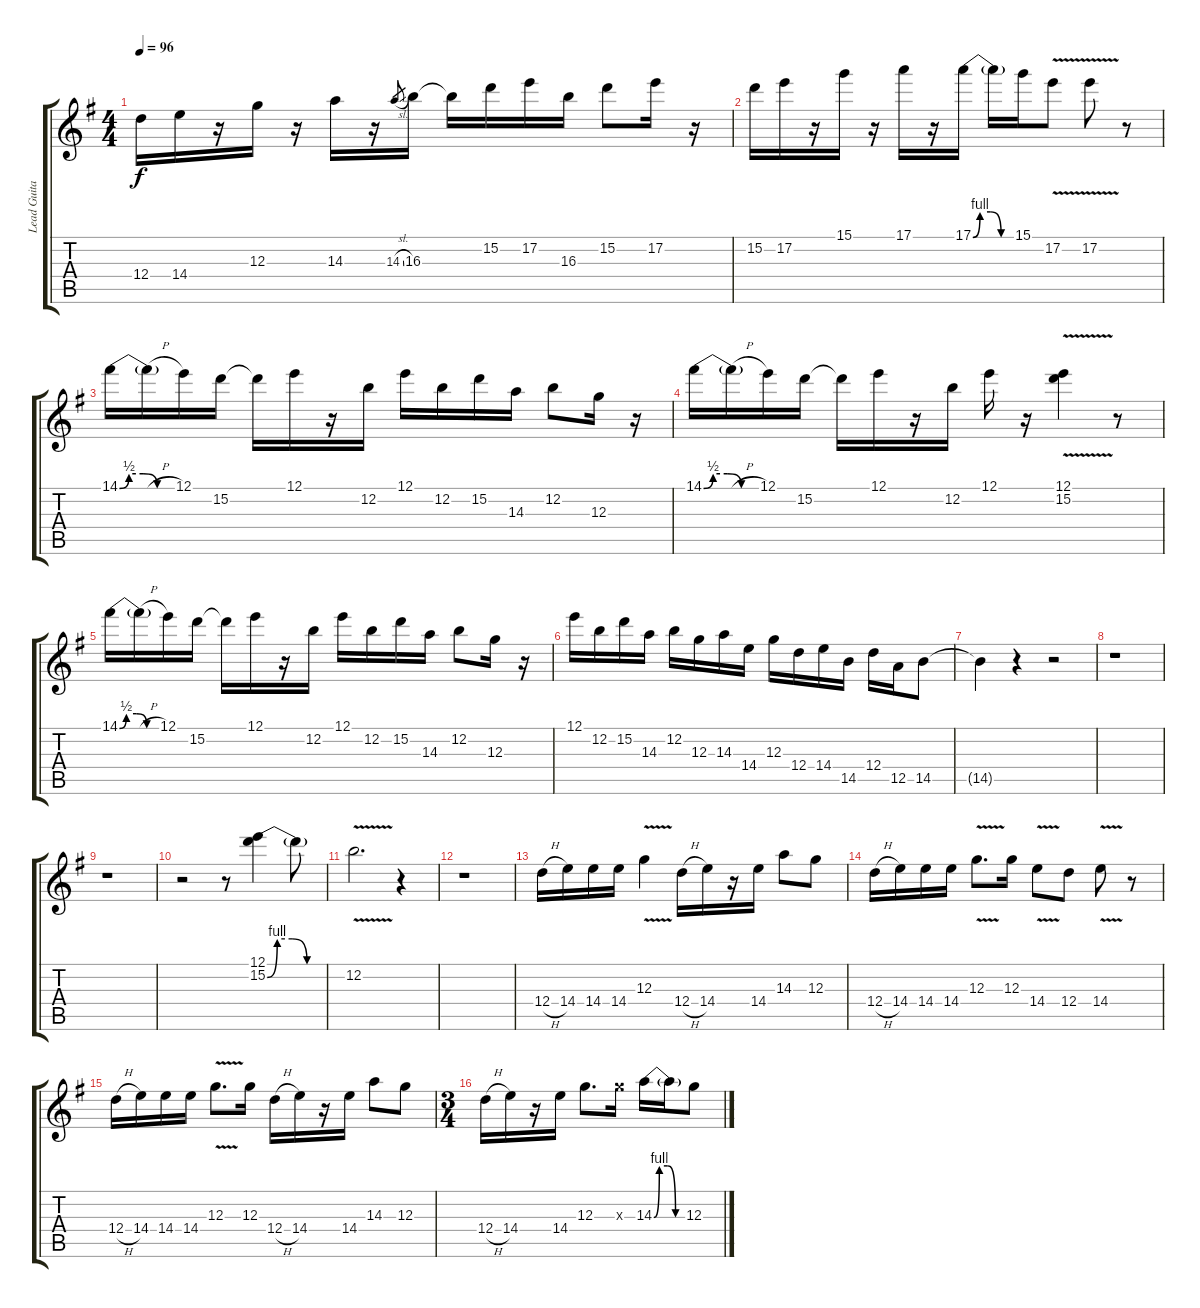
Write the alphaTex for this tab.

\track ("Lead Guitar 2" "Lead Guita") {instrument overdrivenguitar}
\staff {score tabs}
\tuning (E4 B3 G3 D3 A2 E2) {hide}
\ts (4 4)
\tempo 96
\clef g2
\ks g
12.4.16{dy f} 14.4.16 r.16 12.3.16 r.16 14.3.16 r.16 14.3{sl}.8{gr} 16.3.16 16.3{t}.16 15.2.16 17.2.16 16.3.16 15.2.8 17.2.16 r.16 |
15.2.16 17.2.16 r.16 15.1.16 r.16 17.1.16 r.16 17.1{be (custom 0 0 10 4 25 4 40 0 60 0)}.16 17.1{t}.16 15.1.16 17.2{v}.8 17.2{v}.8 r.8 |
14.1{be (custom 0 0 10 2 25 2 40 0 60 0)}.16 14.1{h t}.16 12.1.16 15.2.16 15.2{t}.16 12.1.16 r.16 12.2.16 12.1.16 12.2.16 15.2.16 14.3.16 12.2.8 12.3.16 r.16 |
14.1{be (custom 0 0 10 2 25 2 40 0 60 0)}.16 14.1{h t}.16 12.1.16 15.2.16 15.2{t}.16 12.1.16 r.16 12.2.16 12.1.16 r.16 (12.1{v} 15.2{v}).4 r.8 |
14.1{be (custom 0 0 10 2 25 2 40 0 60 0)}.16 14.1{h t}.16 12.1.16 15.2.16 15.2{t}.16 12.1.16 r.16 12.2.16 12.1.16 12.2.16 15.2.16 14.3.16 12.2.8 12.3.16 r.16 |
12.1.16 12.2.16 15.2.16 14.3.16 12.2.16 12.3.16 14.3.16 14.4.16 12.3.16 12.4.16 14.4.16 14.5.16 12.4.16 12.5.16 14.5.8 |
14.5{t}.4 r.4 r.2 |
r.1 |
r.1 |
r.2 r.8 (12.1 15.2{be (custom 0 0 10 4 25 4 40 0 60 0)}).4 15.2{t}.8 |
12.2{v}.2{d} r.4 |
r.1 |
12.4{h}.16 14.4.16 14.4.16 14.4.16 12.3{v}.4 12.4{h}.16 14.4.16 r.16 14.4.16 14.3.8 12.3.8 |
12.4{h}.16 14.4.16 14.4.16 14.4.16 12.3{v}.8{d} 12.3.16 14.4{v}.8 12.4.8 14.4{v}.8 r.8 |
12.4{h}.16 14.4.16 14.4.16 14.4.16 12.3{v}.8{d} 12.3.16 12.4{h}.16 14.4.16 r.16 14.4.16 14.3.8 12.3.8 |
\ts (3 4)
12.4{h}.16 14.4.16 r.16 14.4.16 12.3.8{d} 12.3{x}.16 14.3{be (custom 0 0 10 4 25 4 40 0 60 0)}.16 14.3{t}.16 12.3.8
